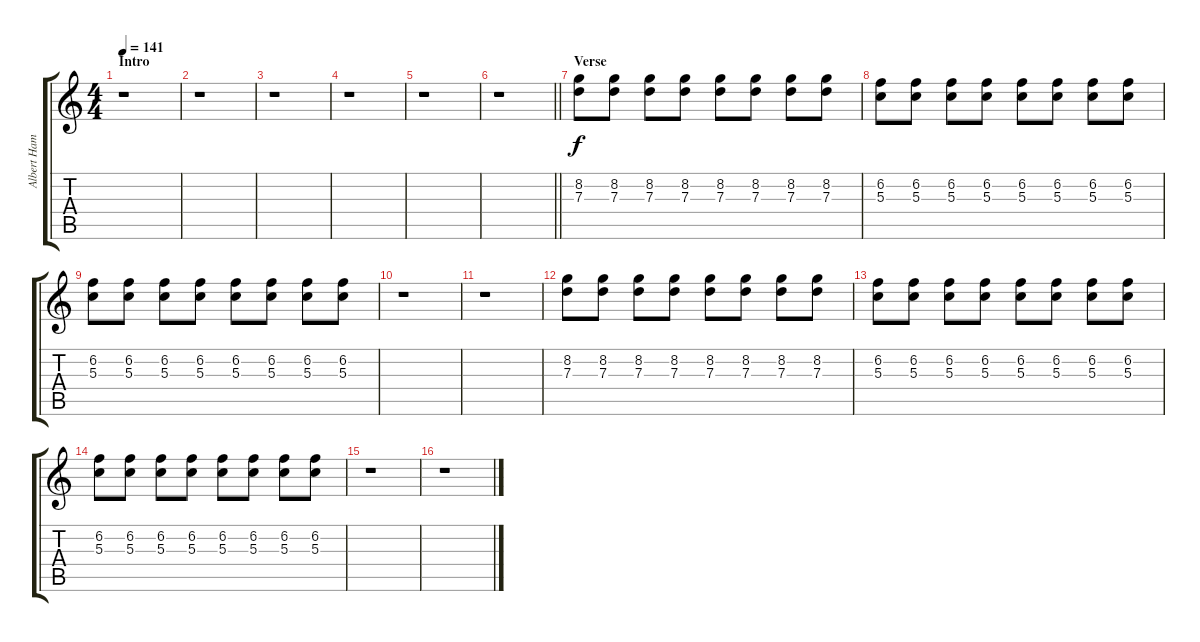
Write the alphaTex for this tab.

\track ("Albert Hammond Jr. - Rhythm Guitar" "Albert Ham") {instrument distortionguitar}
\staff {score tabs}
\tuning (E4 B3 G3 D3 A2 E2) {hide}
\ts (4 4)
\section ("" "Intro")
\tempo 141
\clef g2
\ks c
r.1{dy f instrument distortionguitar} |
r.1 |
r.1 |
r.1 |
r.1 |
\barLineRight lightlight
r.1 |
\section ("" "Verse")
(8.2 7.3).8 (8.2 7.3).8 (8.2 7.3).8 (8.2 7.3).8 (8.2 7.3).8 (8.2 7.3).8 (8.2 7.3).8 (8.2 7.3).8 |
(6.2 5.3).8 (6.2 5.3).8 (6.2 5.3).8 (6.2 5.3).8 (6.2 5.3).8 (6.2 5.3).8 (6.2 5.3).8 (6.2 5.3).8 |
(6.2 5.3).8 (6.2 5.3).8 (6.2 5.3).8 (6.2 5.3).8 (6.2 5.3).8 (6.2 5.3).8 (6.2 5.3).8 (6.2 5.3).8 |
r.1 |
r.1 |
(8.2 7.3).8 (8.2 7.3).8 (8.2 7.3).8 (8.2 7.3).8 (8.2 7.3).8 (8.2 7.3).8 (8.2 7.3).8 (8.2 7.3).8 |
(6.2 5.3).8 (6.2 5.3).8 (6.2 5.3).8 (6.2 5.3).8 (6.2 5.3).8 (6.2 5.3).8 (6.2 5.3).8 (6.2 5.3).8 |
(6.2 5.3).8 (6.2 5.3).8 (6.2 5.3).8 (6.2 5.3).8 (6.2 5.3).8 (6.2 5.3).8 (6.2 5.3).8 (6.2 5.3).8 |
r.1 |
r.1
